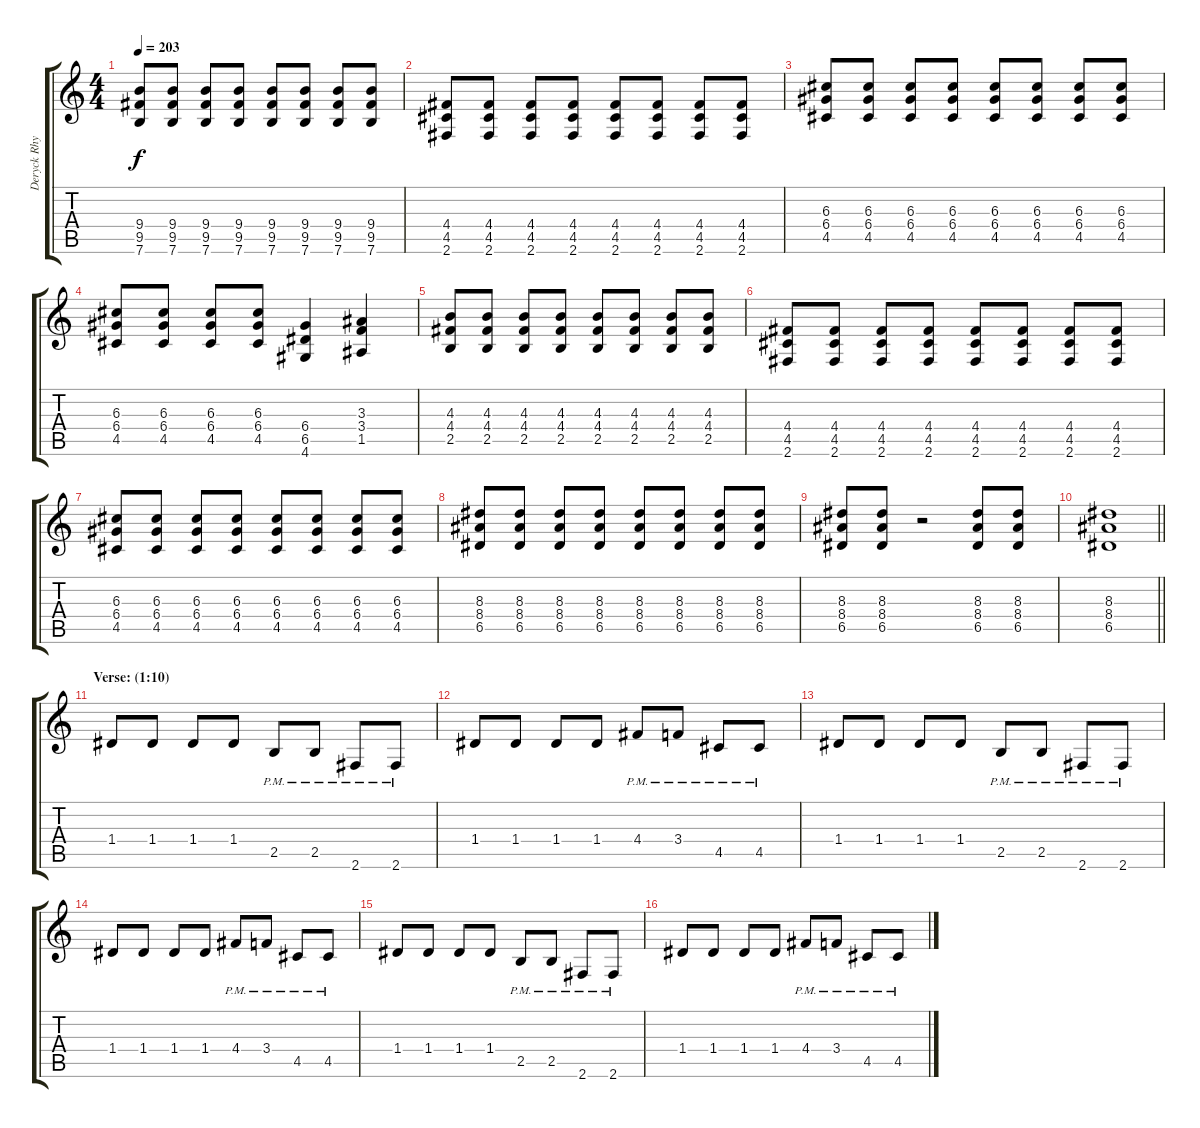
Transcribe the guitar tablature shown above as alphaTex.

\track ("Deryck Rhythm" "Deryck Rhy") {instrument overdrivenguitar}
\staff {score tabs}
\tuning (E4 B3 G3 D3 A2 E2) {hide}
\ts (4 4)
\tempo 203
\clef g2
\ks c
(9.4 9.5 7.6).8{dy f} (9.4 9.5 7.6).8 (9.4 9.5 7.6).8 (9.4 9.5 7.6).8 (9.4 9.5 7.6).8 (9.4 9.5 7.6).8 (9.4 9.5 7.6).8 (9.4 9.5 7.6).8 |
(4.4 4.5 2.6).8 (4.4 4.5 2.6).8 (4.4 4.5 2.6).8 (4.4 4.5 2.6).8 (4.4 4.5 2.6).8 (4.4 4.5 2.6).8 (4.4 4.5 2.6).8 (4.4 4.5 2.6).8 |
(6.3 6.4 4.5).8 (6.3 6.4 4.5).8 (6.3 6.4 4.5).8 (6.3 6.4 4.5).8 (6.3 6.4 4.5).8 (6.3 6.4 4.5).8 (6.3 6.4 4.5).8 (6.3 6.4 4.5).8 |
(6.3 6.4 4.5).8 (6.3 6.4 4.5).8 (6.3 6.4 4.5).8 (6.3 6.4 4.5).8 (6.4 6.5 4.6).4 (3.3 3.4 1.5).4 |
(4.3 4.4 2.5).8 (4.3 4.4 2.5).8 (4.3 4.4 2.5).8 (4.3 4.4 2.5).8 (4.3 4.4 2.5).8 (4.3 4.4 2.5).8 (4.3 4.4 2.5).8 (4.3 4.4 2.5).8 |
(4.4 4.5 2.6).8 (4.4 4.5 2.6).8 (4.4 4.5 2.6).8 (4.4 4.5 2.6).8 (4.4 4.5 2.6).8 (4.4 4.5 2.6).8 (4.4 4.5 2.6).8 (4.4 4.5 2.6).8 |
(6.3 6.4 4.5).8 (6.3 6.4 4.5).8 (6.3 6.4 4.5).8 (6.3 6.4 4.5).8 (6.3 6.4 4.5).8 (6.3 6.4 4.5).8 (6.3 6.4 4.5).8 (6.3 6.4 4.5).8 |
(8.3 8.4 6.5).8 (8.3 8.4 6.5).8 (8.3 8.4 6.5).8 (8.3 8.4 6.5).8 (8.3 8.4 6.5).8 (8.3 8.4 6.5).8 (8.3 8.4 6.5).8 (8.3 8.4 6.5).8 |
(8.3 8.4 6.5).8 (8.3 8.4 6.5).8 r.2 (8.3 8.4 6.5).8 (8.3 8.4 6.5).8 |
\barLineRight lightlight
(8.3 8.4 6.5).1 |
\section ("" "Verse: (1:10)")
1.4.8 1.4.8 1.4.8 1.4.8 2.5{pm}.8 2.5{pm}.8 2.6{pm}.8 2.6{pm}.8 |
1.4.8 1.4.8 1.4.8 1.4.8 4.4{pm}.8 3.4{pm}.8 4.5{pm}.8 4.5{pm}.8 |
1.4.8 1.4.8 1.4.8 1.4.8 2.5{pm}.8 2.5{pm}.8 2.6{pm}.8 2.6{pm}.8 |
1.4.8 1.4.8 1.4.8 1.4.8 4.4{pm}.8 3.4{pm}.8 4.5{pm}.8 4.5{pm}.8 |
1.4.8 1.4.8 1.4.8 1.4.8 2.5{pm}.8 2.5{pm}.8 2.6{pm}.8 2.6{pm}.8 |
1.4.8 1.4.8 1.4.8 1.4.8 4.4{pm}.8 3.4{pm}.8 4.5{pm}.8 4.5{pm}.8
